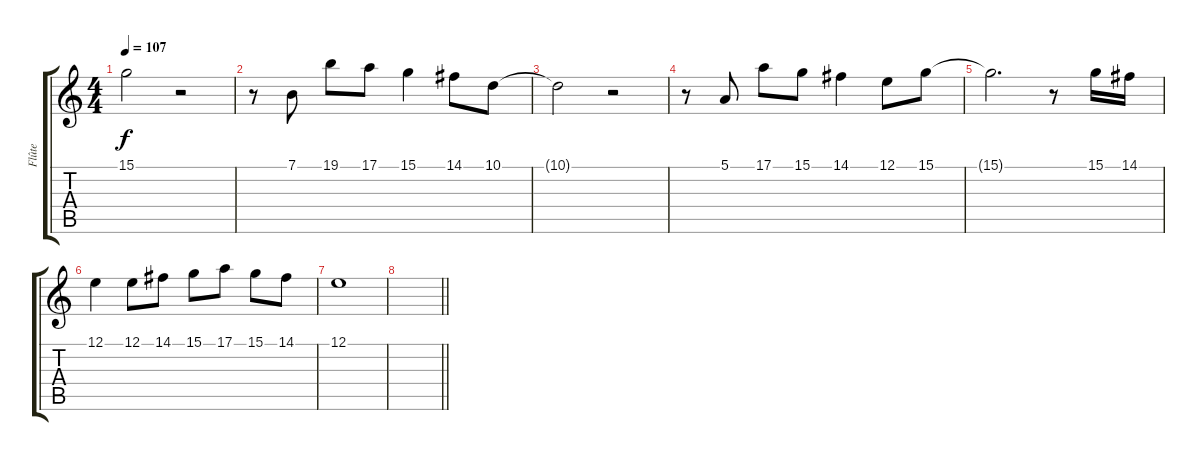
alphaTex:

\track ("Flûte" "Flûte") {instrument flute}
\staff {score tabs}
\tuning (E4 B3 G3 D3 A2 E2) {hide}
\ts (4 4)
\tempo 107
\clef g2
\ks c
15.1{t}.2{dy f} r.2 |
r.8 7.1.8 19.1.8 17.1.8 15.1.4 14.1.8 10.1.8 |
10.1{t}.2 r.2 |
r.8 5.1.8 17.1.8 15.1.8 14.1.4 12.1.8 15.1.8 |
15.1{t}.2{d} r.8 15.1.16 14.1.16 |
12.1.4 12.1.8 14.1.8 15.1.8 17.1.8 15.1.8 14.1.8 |
12.1.1 |
\barLineRight lightlight
